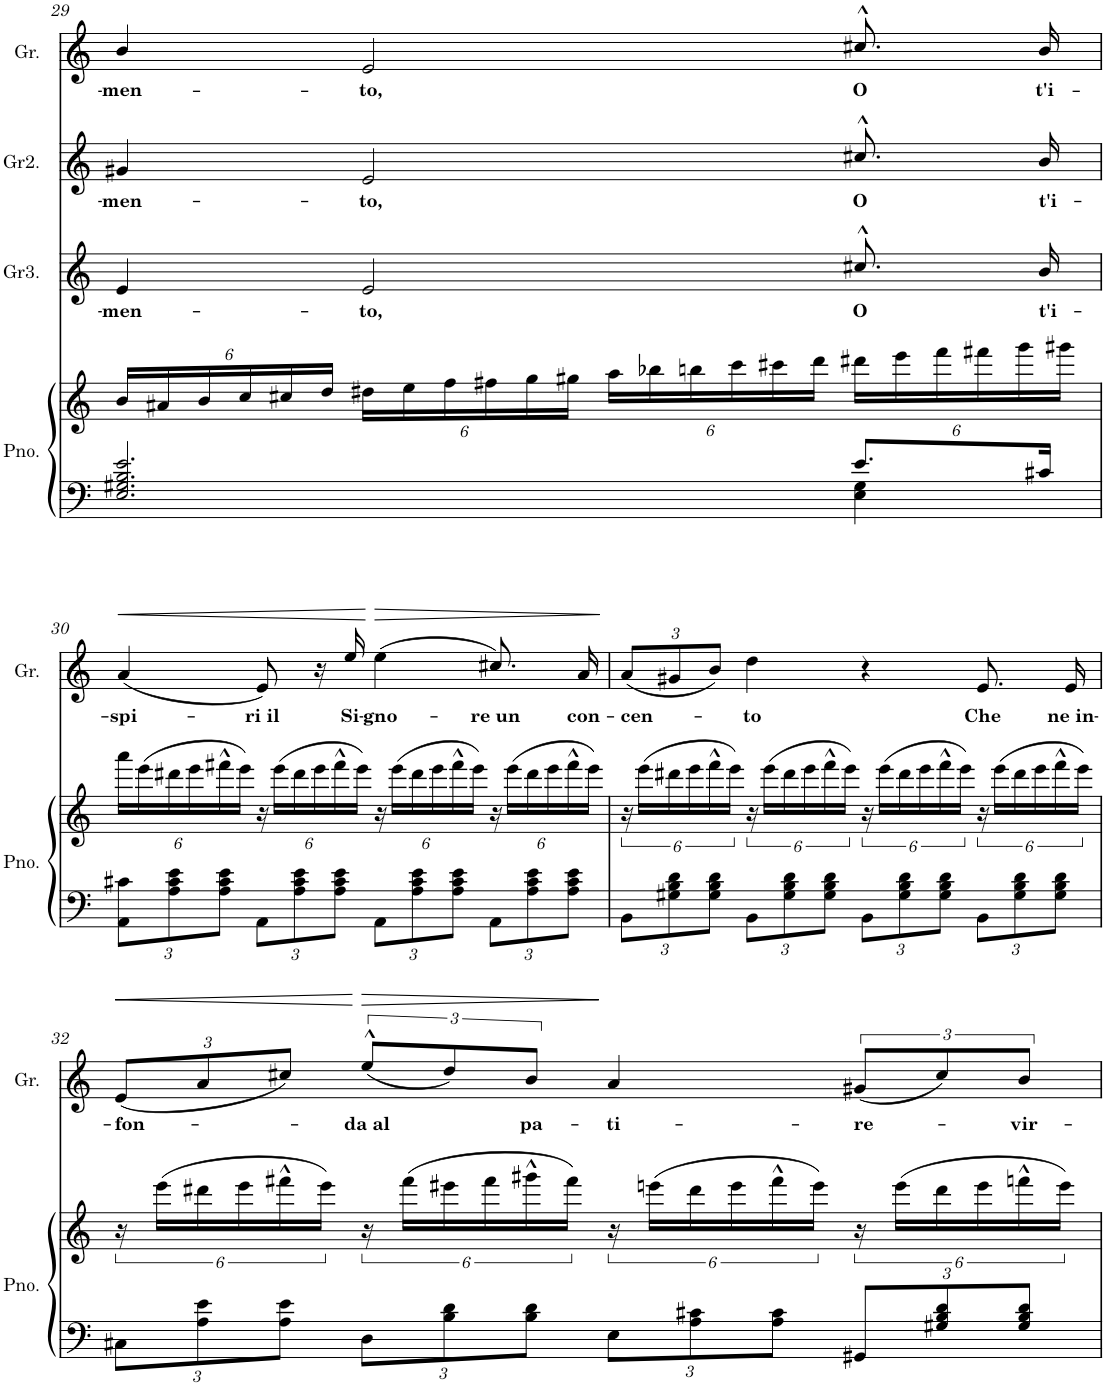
**kern	**kern	**kern	**text	**kern	**text	**kern	**text	**dynam
*part4	*part4	*part3	*part3	*part2	*part2	*part1	*part1	*part1
*staff5	*staff4	*staff3	*staff3	*staff2	*staff2	*staff1	*staff1	*staff1
*I"Piano	*	*I"Gralla3	*	*I"Gralla2	*	*I"Gralles	*	*
*I'Pno.	*	*I'Gr3.	*	*I'Gr2.	*	*I'Gr.	*	*
!!LO:PB:g=z
*clefF4	*clefG2	*clefG2	*	*clefG2	*	*clefG2	*	*
*k[]	*k[]	*k[]	*	*k[]	*	*k[]	*	*
*M4/4	*M4/4	*M4/4	*	*M4/4	*	*M4/4	*	*
=29	=29	=29	=29	=29	=29	=29	=29	=29
*^	*	*	*	*	*	*	*	*
*	*	*Xbrackettup	*	*	*	*	*	*	*
!	!	!	!	!LO:LY:b	!	!LO:LY:b	!	!LO:LY:b	!
2.E/ 2.G#X/ 2.B/ 2.e/	2.ryy	24b/LL	4e/	-men-	4g#X/	-men-	4b/	-men-	.
.	.	24a#X/	.	.	.	.	.	.	.
.	.	24b/	.	.	.	.	.	.	.
.	.	24cc/	.	.	.	.	.	.	.
.	.	24cc#X/	.	.	.	.	.	.	.
.	.	24dd/JJ	.	.	.	.	.	.	.
!	!	!	!	!LO:LY:b	!	!LO:LY:b	!	!LO:LY:b	!
.	.	24dd#X\LL	2e/	-to,	2e/	-to,	2e/	-to,	.
.	.	24ee\	.	.	.	.	.	.	.
.	.	24ff\	.	.	.	.	.	.	.
.	.	24ff#X\	.	.	.	.	.	.	.
.	.	24gg\	.	.	.	.	.	.	.
.	.	24gg#X\JJ	.	.	.	.	.	.	.
.	.	24aa\LL	.	.	.	.	.	.	.
.	.	24bb-X\	.	.	.	.	.	.	.
.	.	24bbn\	.	.	.	.	.	.	.
.	.	24ccc\	.	.	.	.	.	.	.
.	.	24ccc#X\	.	.	.	.	.	.	.
.	.	24ddd\JJ	.	.	.	.	.	.	.
!	!	!	!	!LO:LY:b	!	!LO:LY:b	!	!LO:LY:b	!
8.e/L	4E\ 4G#\	24ddd#X\LL	8.cc#X^^/L	O	8.cc#X^^/L	O	8.cc#X^^/	O	.
.	.	24eee\	.	.	.	.	.	.	.
.	.	24fff\	.	.	.	.	.	.	.
.	.	24fff#X\	.	.	.	.	.	.	.
.	.	24ggg\	.	.	.	.	.	.	.
!	!	!	!	!LO:LY:b	!	!LO:LY:b	!	!LO:LY:b	!
16c#X/Jk	.	.	16b/Jk	t'i-	16b/Jk	t'i-	16b/	t'i-	.
.	.	24ggg#X\JJ	.	.	.	.	.	.	.
*v	*v	*	*	*	*	*	*	*	*
!!LO:LB:g=z
=30	=30	=30	=30	=30	=30	=30	=30	=30
*Xbrackettup	*	*	*	*	*	*	*	*
!	!	!	!	!	!	!	!LO:LY:b	!LO:HP:b
12AA\ 12c#X\L	24aaa\LL	1r	.	1r	.	(4a/	spi-	<
.	(24eee\	.	.	.	.	.	.	.
12A\ 12c#\ 12e\	24ddd#X\	.	.	.	.	.	.	.
.	24eee\	.	.	.	.	.	.	.
12A\ 12c#\ 12e\J	24fff#X^^\	.	.	.	.	.	.	.
.	24eee\JJ)	.	.	.	.	.	.	.
!	!	!	!	!	!	!	!LO:LY:b	!
12AA\L	24r	.	.	.	.	8e/)	ri il	.
.	(24eee\LL	.	.	.	.	.	.	.
12A\ 12c#\ 12e\	24ddd#\	.	.	.	.	.	.	.
.	24eee\	.	.	.	.	16r	.	.
12A\ 12c#\ 12e\J	24fff#^^\	.	.	.	.	.	.	.
!	!	!	!	!	!	!	!LO:LY:b	!
.	.	.	.	.	.	16ee/	Si-	.
.	24eee\JJ)	.	.	.	.	.	.	.
!	!	!	!	!	!	!	!LO:LY:b	!LO:HP:n=1:b
12AA\L	24r	.	.	.	.	(4ee\	-gno-	[ >
.	(24eee\LL	.	.	.	.	.	.	.
12A\ 12c#\ 12e\	24ddd#\	.	.	.	.	.	.	.
.	24eee\	.	.	.	.	.	.	.
12A\ 12c#\ 12e\J	24fff#^^\	.	.	.	.	.	.	.
.	24eee\JJ)	.	.	.	.	.	.	.
!	!	!	!	!	!	!	!LO:LY:b	!
12AA\L	24r	.	.	.	.	8.cc#X/)	re un	.
.	(24eee\LL	.	.	.	.	.	.	.
12A\ 12c#\ 12e\	24ddd#\	.	.	.	.	.	.	.
.	24eee\	.	.	.	.	.	.	.
12A\ 12c#\ 12e\J	24fff#^^\	.	.	.	.	.	.	.
!	!	!	!	!	!	!	!LO:LY:b	!
.	.	.	.	.	.	16a/	con-	.
.	24eee\JJ)	.	.	.	.	.	.	.
.	.	.	.	.	.	.	.	]
=31	=31	=31	=31	=31	=31	=31	=31	=31
*	*brackettup	*	*	*	*	*Xbrackettup	*	*
!	!	!	!	!	!	!	!LO:LY:b	!
12BB\L	24r	1r	.	1r	.	(12a/L	-cen-	.
.	(24eee\LL	.	.	.	.	.	.	.
12G#X\ 12B\ 12d\	24ddd#X\	.	.	.	.	12g#X/	.	.
.	24eee\	.	.	.	.	.	.	.
12G#\ 12B\ 12d\J	24fff^^\	.	.	.	.	12b/J)	.	.
.	24eee\JJ)	.	.	.	.	.	.	.
!	!	!	!	!	!	!	!LO:LY:b	!
12BB\L	24r	.	.	.	.	4dd\	-to	.
.	(24eee\LL	.	.	.	.	.	.	.
12G#\ 12B\ 12d\	24ddd#\	.	.	.	.	.	.	.
.	24eee\	.	.	.	.	.	.	.
12G#\ 12B\ 12d\J	24fff^^\	.	.	.	.	.	.	.
.	24eee\JJ)	.	.	.	.	.	.	.
12BB\L	24r	.	.	.	.	4r	.	.
.	(24eee\LL	.	.	.	.	.	.	.
12G#\ 12B\ 12d\	24ddd#\	.	.	.	.	.	.	.
.	24eee\	.	.	.	.	.	.	.
12G#\ 12B\ 12d\J	24fff^^\	.	.	.	.	.	.	.
.	24eee\JJ)	.	.	.	.	.	.	.
!	!	!	!	!	!	!	!LO:LY:b	!
12BB\L	24r	.	.	.	.	8.e/	Che	.
.	(24eee\LL	.	.	.	.	.	.	.
12G#\ 12B\ 12d\	24ddd#\	.	.	.	.	.	.	.
.	24eee\	.	.	.	.	.	.	.
12G#\ 12B\ 12d\J	24fff^^\	.	.	.	.	.	.	.
!	!	!	!	!	!	!	!LO:LY:b	!
.	.	.	.	.	.	16e/	ne in-	.
.	24eee\JJ)	.	.	.	.	.	.	.
!!LO:LB:g=z
=32	=32	=32	=32	=32	=32	=32	=32	=32
!	!	!	!	!	!	!	!LO:LY:b	!LO:HP:b
12C#X\L	24r	1r	.	1r	.	(12e/L	-fon-	<
.	(24eee\LL	.	.	.	.	.	.	.
12A\ 12e\	24ddd#X\	.	.	.	.	12a/	.	.
.	24eee\	.	.	.	.	.	.	.
12A\ 12e\J	24fff#X^^\	.	.	.	.	12cc#X/J)	.	.
.	24eee\JJ)	.	.	.	.	.	.	.
*	*	*	*	*	*	*brackettup	*	*
!	!	!	!	!	!	!	!LO:LY:b	!LO:HP:n=1:b
12D\L	24r	.	.	.	.	(12ee^^/L	da al	[ >
.	(24fff#\LL	.	.	.	.	.	.	.
12B\ 12d\	24eee#X\	.	.	.	.	12dd/)	.	.
.	24fff#\	.	.	.	.	.	.	.
!	!	!	!	!	!	!	!LO:LY:b	!
12B\ 12d\J	24ggg#X^^\	.	.	.	.	12b/J	pa-	.
.	24fff#\JJ)	.	.	.	.	.	.	.
!	!	!	!	!	!	!	!LO:LY:b	!
12E\L	24r	.	.	.	.	4a/	-ti-	]
.	(24eeen\LL	.	.	.	.	.	.	.
12A\ 12c#X\	24ddd#\	.	.	.	.	.	.	.
.	24eee\	.	.	.	.	.	.	.
12A\ 12c#\J	24fff#^^\	.	.	.	.	.	.	.
.	24eee\JJ)	.	.	.	.	.	.	.
!	!	!	!	!	!	!	!LO:LY:b	!
12GG#X/L	24r	.	.	.	.	(12g#X/L	-re-	.
.	(24eee\LL	.	.	.	.	.	.	.
12G#X/ 12B/ 12d/	24ddd#\	.	.	.	.	12cc#/)	.	.
.	24eee\	.	.	.	.	.	.	.
!	!	!	!	!	!	!	!LO:LY:b	!
12G#/ 12B/ 12d/J	24fffn^^\	.	.	.	.	12b/J	-vir-	.
.	24eee\JJ)	.	.	.	.	.	.	.
=	=	=	=	=	=	=	=	=
*-	*-	*-	*-	*-	*-	*-	*-	*-
